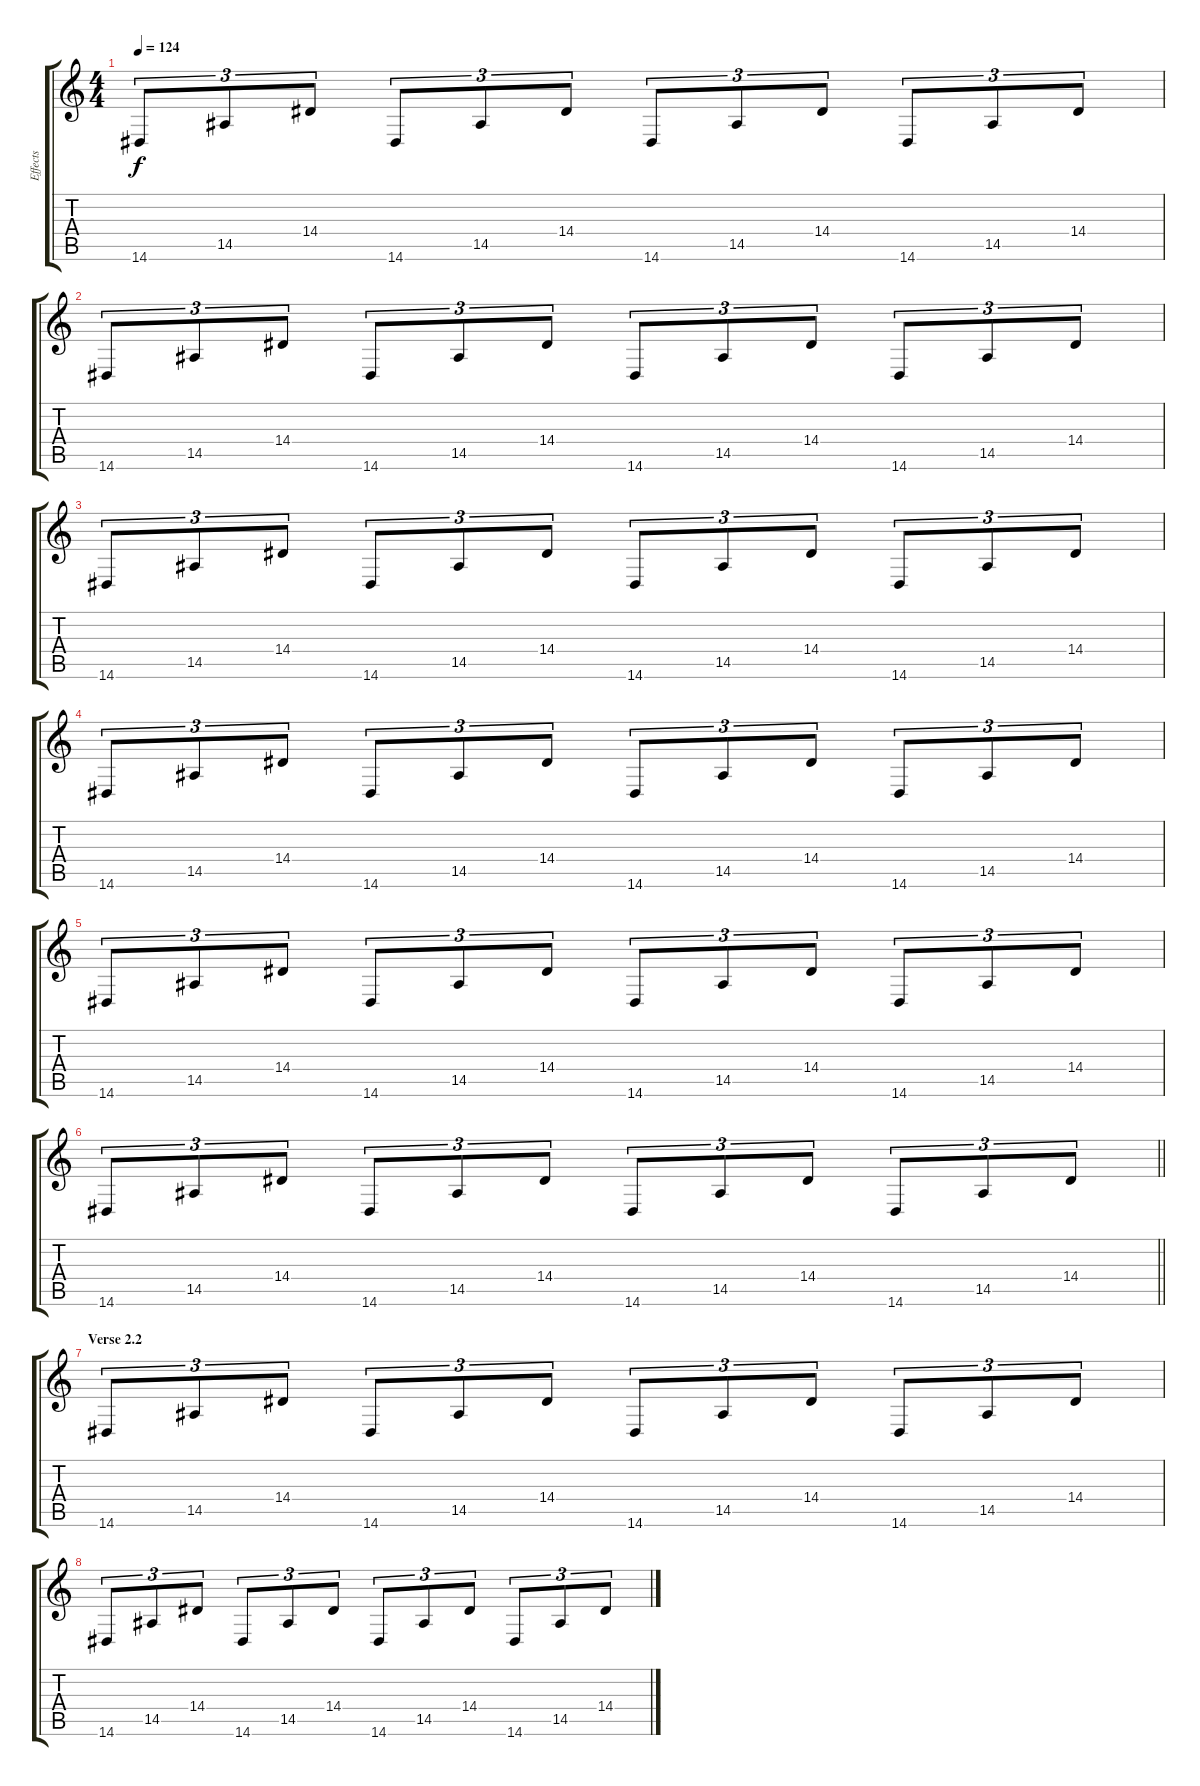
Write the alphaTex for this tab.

\track ("Effects" "Effects") {instrument lead1square}
\staff {score tabs}
\tuning (Eb4 Bb3 Gb3 Db3 Ab2 Db2) {hide}
\ts (4 4)
\tempo 124
\clef g2
\ks c
14.6.8{tu (3 2) dy f volume 10} 14.5.8{tu (3 2)} 14.4.8{tu (3 2)} 14.6.8{tu (3 2)} 14.5.8{tu (3 2)} 14.4.8{tu (3 2)} 14.6.8{tu (3 2)} 14.5.8{tu (3 2)} 14.4.8{tu (3 2)} 14.6.8{tu (3 2)} 14.5.8{tu (3 2)} 14.4.8{tu (3 2)} |
14.6.8{tu (3 2)} 14.5.8{tu (3 2)} 14.4.8{tu (3 2)} 14.6.8{tu (3 2)} 14.5.8{tu (3 2)} 14.4.8{tu (3 2)} 14.6.8{tu (3 2)} 14.5.8{tu (3 2)} 14.4.8{tu (3 2)} 14.6.8{tu (3 2)} 14.5.8{tu (3 2)} 14.4.8{tu (3 2)} |
14.6.8{tu (3 2) volume 5} 14.5.8{tu (3 2) volume 7} 14.4.8{tu (3 2)} 14.6.8{tu (3 2)} 14.5.8{tu (3 2)} 14.4.8{tu (3 2)} 14.6.8{tu (3 2)} 14.5.8{tu (3 2)} 14.4.8{tu (3 2)} 14.6.8{tu (3 2)} 14.5.8{tu (3 2)} 14.4.8{tu (3 2)} |
14.6.8{tu (3 2) volume 5} 14.5.8{tu (3 2)} 14.4.8{tu (3 2)} 14.6.8{tu (3 2)} 14.5.8{tu (3 2)} 14.4.8{tu (3 2)} 14.6.8{tu (3 2)} 14.5.8{tu (3 2)} 14.4.8{tu (3 2)} 14.6.8{tu (3 2)} 14.5.8{tu (3 2)} 14.4.8{tu (3 2)} |
14.6.8{tu (3 2) volume 7} 14.5.8{tu (3 2)} 14.4.8{tu (3 2)} 14.6.8{tu (3 2)} 14.5.8{tu (3 2)} 14.4.8{tu (3 2)} 14.6.8{tu (3 2)} 14.5.8{tu (3 2)} 14.4.8{tu (3 2)} 14.6.8{tu (3 2)} 14.5.8{tu (3 2)} 14.4.8{tu (3 2)} |
\barLineRight lightlight
14.6.8{tu (3 2) volume 5} 14.5.8{tu (3 2)} 14.4.8{tu (3 2)} 14.6.8{tu (3 2)} 14.5.8{tu (3 2)} 14.4.8{tu (3 2)} 14.6.8{tu (3 2)} 14.5.8{tu (3 2)} 14.4.8{tu (3 2)} 14.6.8{tu (3 2)} 14.5.8{tu (3 2)} 14.4.8{tu (3 2)} |
\section ("" "Verse 2.2")
14.6.8{tu (3 2) volume 5} 14.5.8{tu (3 2) volume 7} 14.4.8{tu (3 2)} 14.6.8{tu (3 2)} 14.5.8{tu (3 2)} 14.4.8{tu (3 2)} 14.6.8{tu (3 2)} 14.5.8{tu (3 2)} 14.4.8{tu (3 2)} 14.6.8{tu (3 2)} 14.5.8{tu (3 2)} 14.4.8{tu (3 2)} |
14.6.8{tu (3 2) volume 5} 14.5.8{tu (3 2)} 14.4.8{tu (3 2)} 14.6.8{tu (3 2)} 14.5.8{tu (3 2)} 14.4.8{tu (3 2)} 14.6.8{tu (3 2)} 14.5.8{tu (3 2)} 14.4.8{tu (3 2)} 14.6.8{tu (3 2)} 14.5.8{tu (3 2)} 14.4.8{tu (3 2)}
